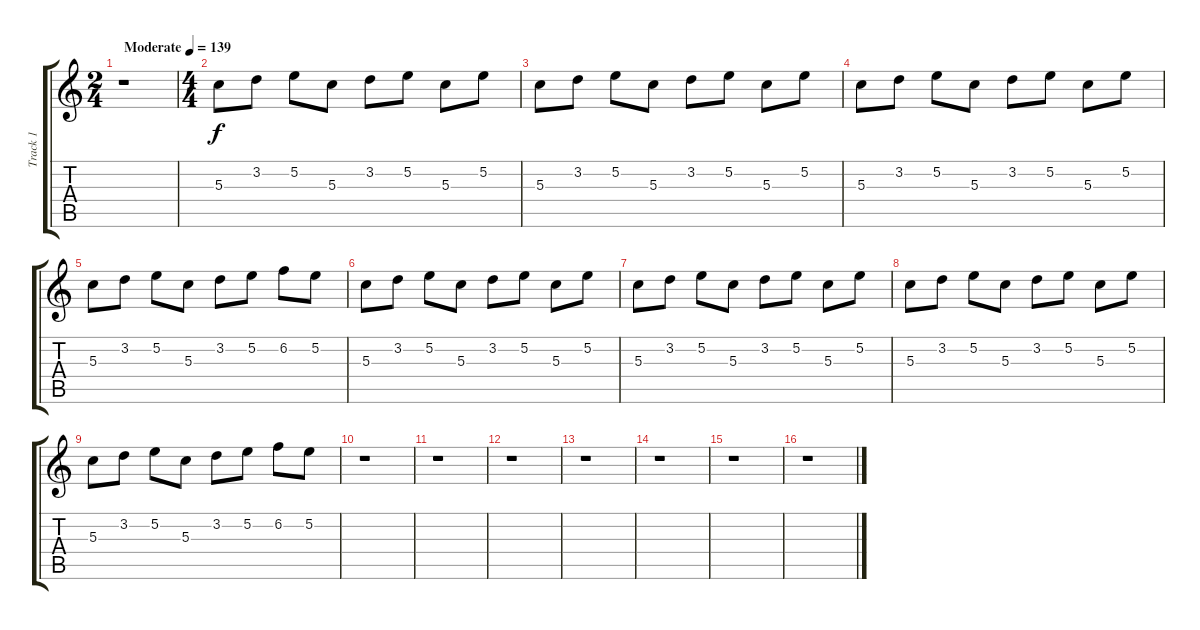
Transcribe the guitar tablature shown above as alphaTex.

\track ("Track 1" "Track 1") {instrument overdrivenguitar}
\staff {score tabs}
\tuning (E4 B3 G3 D3 A2 D2) {hide}
\ts (2 4)
\tempo (139 "Moderate")
\clef g2
\ks c
r.1{dy f instrument overdrivenguitar} |
\ts (4 4)
5.3.8 3.2.8 5.2.8 5.3.8 3.2.8 5.2.8 5.3.8 5.2.8 |
5.3.8 3.2.8 5.2.8 5.3.8 3.2.8 5.2.8 5.3.8 5.2.8 |
5.3.8 3.2.8 5.2.8 5.3.8 3.2.8 5.2.8 5.3.8 5.2.8 |
5.3.8 3.2.8 5.2.8 5.3.8 3.2.8 5.2.8 6.2.8 5.2.8 |
5.3.8 3.2.8 5.2.8 5.3.8 3.2.8 5.2.8 5.3.8 5.2.8 |
5.3.8 3.2.8 5.2.8 5.3.8 3.2.8 5.2.8 5.3.8 5.2.8 |
5.3.8 3.2.8 5.2.8 5.3.8 3.2.8 5.2.8 5.3.8 5.2.8 |
5.3.8 3.2.8 5.2.8 5.3.8 3.2.8 5.2.8 6.2.8 5.2.8 |
r.1 |
r.1 |
r.1 |
r.1 |
r.1 |
r.1 |
r.1
